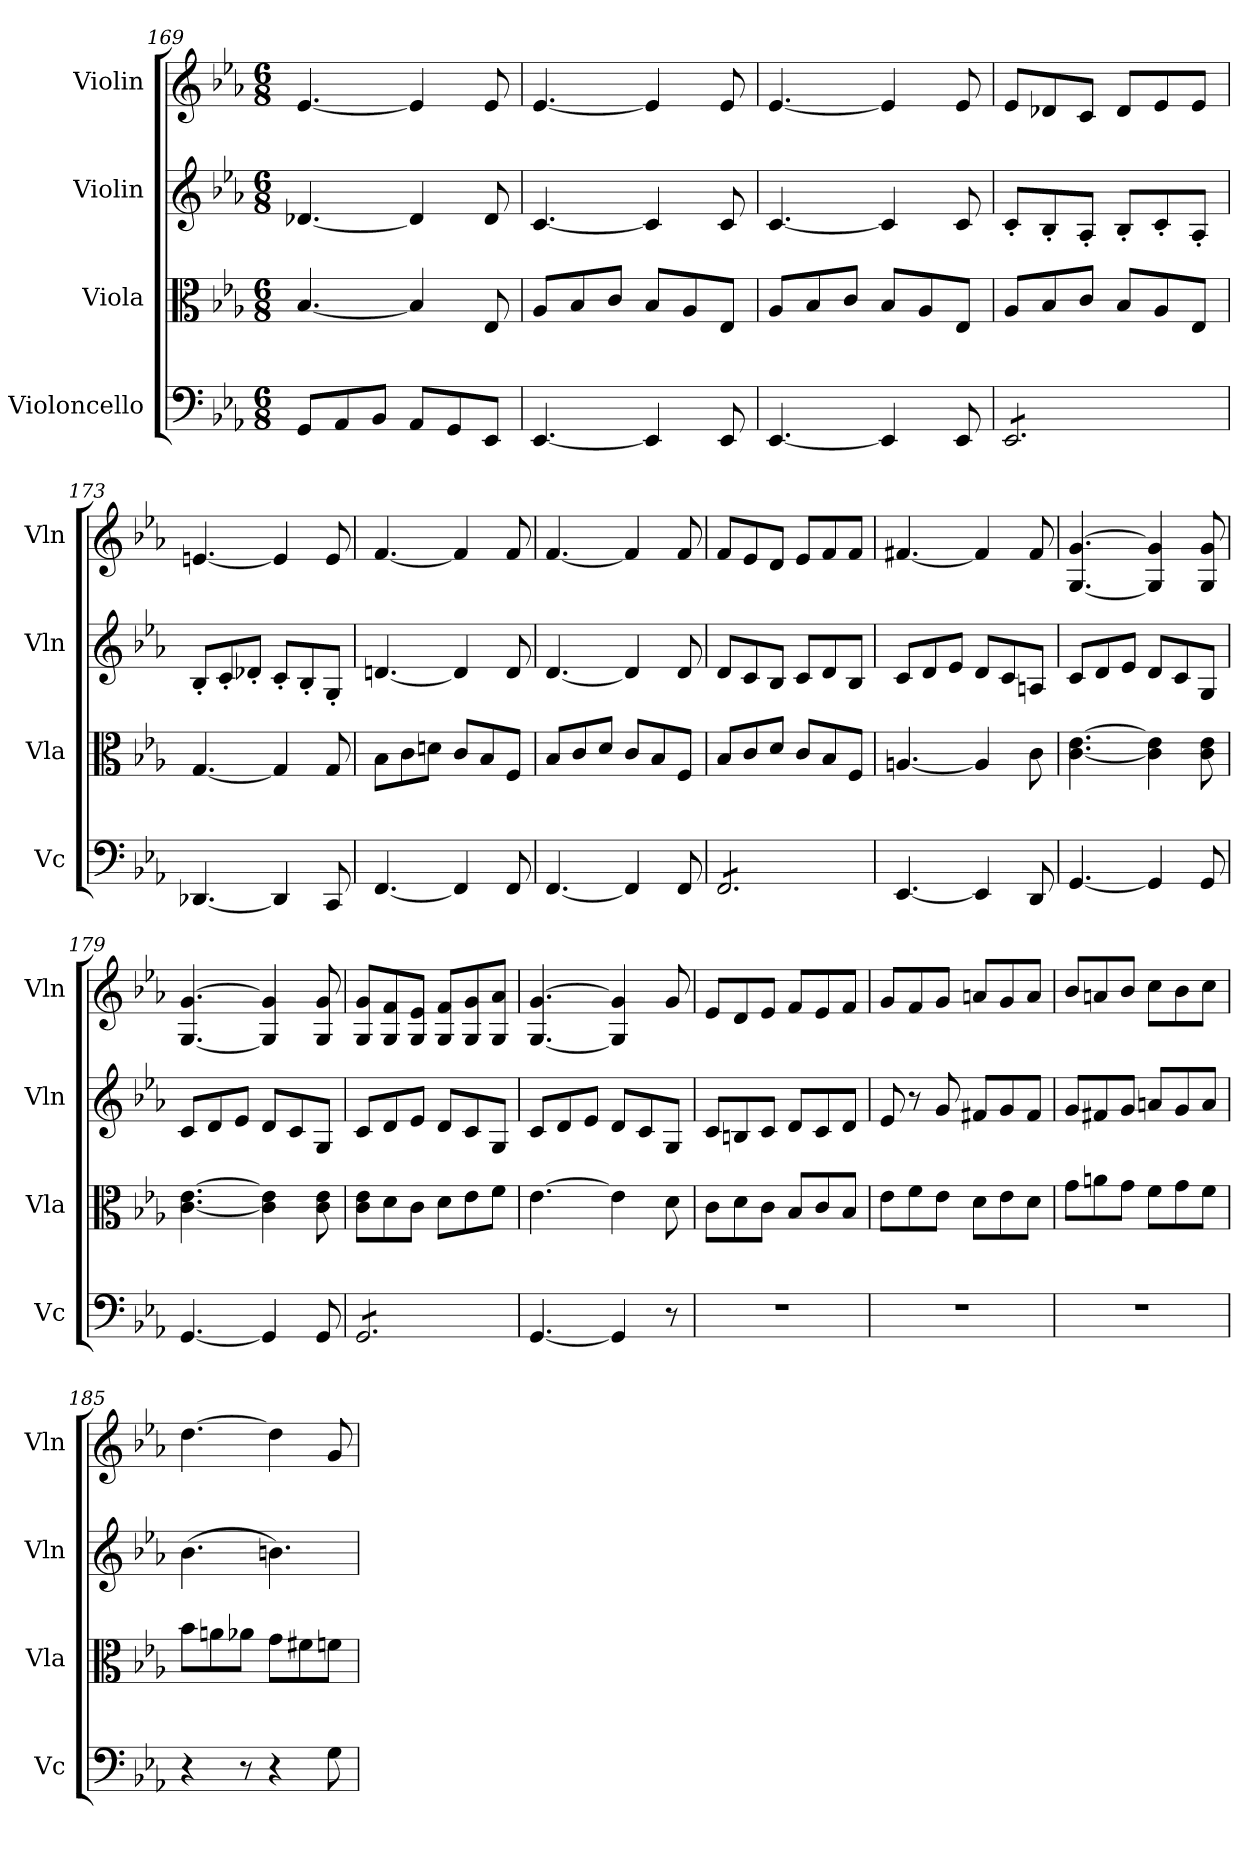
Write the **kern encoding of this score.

**kern	**kern	**kern	**kern
*part4	*part3	*part2	*part1
*staff4	*staff3	*staff2	*staff1
*I"Violoncello	*I"Viola	*I"Violin	*I"Violin
*I'Vc	*I'Vla	*I'Vln	*I'Vln
*clefF4	*clefC3	*clefG2	*clefG2
*k[b-e-a-]	*k[b-e-a-]	*k[b-e-a-]	*k[b-e-a-]
*M6/8	*M6/8	*M6/8	*M6/8
=169	=169	=169	=169
8GG/L	[4.B-/	[4.d-X/	[4.e-/
8AA-/	.	.	.
8BB-/J	.	.	.
8AA-/L	4B-/]	4d-/]	4e-/]
8GG/	.	.	.
8EE-/J	8E-/	8d-/	8e-/
=170	=170	=170	=170
[4.EE-/	8A-/L	[4.c/	[4.e-/
.	8B-/	.	.
.	8c/J	.	.
4EE-/]	8B-/L	4c/]	4e-/]
.	8A-/	.	.
8EE-/	8E-/J	8c/	8e-/
!!LO:LB:g=z
=171	=171	=171	=171
[4.EE-/	8A-/L	[4.c/	[4.e-/
.	8B-/	.	.
.	8c/J	.	.
4EE-/]	8B-/L	4c/]	4e-/]
.	8A-/	.	.
8EE-/	8E-/J	8c/	8e-/
=172	=172	=172	=172
*tremolo	*	*	*
8EE-/L	8A-/L	8c'/L	8e-/L
8EE-/	8B-/	8B-'/	8d-X/
8EE-/	8c/J	8A-'/J	8c/J
8EE-/	8B-/L	8B-'/L	8d-/L
8EE-/	8A-/	8c'/	8e-/
8EE-/J	8E-/J	8A-'/J	8e-/J
*Xtremolo	*	*	*
=173	=173	=173	=173
[4.DD-X/	[4.G/	8B-'/L	[4.en/
.	.	8c'/	.
.	.	8d-X'/J	.
4DD-/]	4G/]	8c'/L	4e/]
.	.	8B-'/	.
8CC/	8G/	8G'/J	8e/
=174	=174	=174	=174
[4.FF/	8B-\L	[4.dn/	[4.f/
.	8c\	.	.
.	8dn\J	.	.
4FF/]	8c/L	4d/]	4f/]
.	8B-/	.	.
8FF/	8F/J	8d/	8f/
=175	=175	=175	=175
[4.FF/	8B-/L	[4.d/	[4.f/
.	8c/	.	.
.	8d/J	.	.
4FF/]	8c/L	4d/]	4f/]
.	8B-/	.	.
8FF/	8F/J	8d/	8f/
=176	=176	=176	=176
*tremolo	*	*	*
8FF/L	8B-/L	8d/L	8f/L
8FF/	8c/	8c/	8e-/
8FF/	8d/J	8B-/J	8d/J
8FF/	8c/L	8c/L	8e-/L
8FF/	8B-/	8d/	8f/
8FF/J	8F/J	8B-/J	8f/J
*Xtremolo	*	*	*
=177	=177	=177	=177
[4.EE-/	[4.An/	8c/L	[4.f#X/
.	.	8d/	.
.	.	8e-/J	.
4EE-/]	4A/]	8d/L	4f#/]
.	.	8c/	.
8DD/	8c\	8An/J	8f#/
=178	=178	=178	=178
[4.GG/	[4.c\ [4.e-\	8c/L	[4.G/ [4.g/
.	.	8d/	.
.	.	8e-/J	.
4GG/]	4c\] 4e-\]	8d/L	4G/] 4g/]
.	.	8c/	.
8GG/	8c\ 8e-\	8G/J	8G/ 8g/
=179	=179	=179	=179
[4.GG/	[4.c\ [4.e-\	8c/L	[4.G/ [4.g/
.	.	8d/	.
.	.	8e-/J	.
4GG/]	4c\] 4e-\]	8d/L	4G/] 4g/]
.	.	8c/	.
8GG/	8c\ 8e-\	8G/J	8G/ 8g/
=180	=180	=180	=180
*tremolo	*	*	*
8GG/L	8c\ 8e-\L	8c/L	8G/ 8g/L
8GG/	8d\	8d/	8G/ 8f/
8GG/	8c\J	8e-/J	8G/ 8e-/J
8GG/	8d\L	8d/L	8G/ 8f/L
8GG/	8e-\	8c/	8G/ 8g/
8GG/J	8f\J	8G/J	8G/ 8a-/J
*Xtremolo	*	*	*
!!LO:LB:g=z
=181	=181	=181	=181
[4.GG/	[4.e-\	8c/L	[4.G/ [4.g/
.	.	8d/	.
.	.	8e-/J	.
4GG/]	4e-\]	8d/L	4G/] 4g/]
.	.	8c/	.
8r	8d\	8G/J	8g/
=182	=182	=182	=182
2.r	8c\L	8c/L	8e-/L
.	8d\	8Bn/	8d/
.	8c\J	8c/J	8e-/J
.	8B-/L	8d/L	8f/L
.	8c/	8c/	8e-/
.	8B-/J	8d/J	8f/J
=183	=183	=183	=183
2.r	8e-\L	8e-/	8g/L
.	8f\	8r	8f/
.	8e-\J	8g/	8g/J
.	8d\L	8f#X/L	8an/L
.	8e-\	8g/	8g/
.	8d\J	8f#/J	8a/J
=184	=184	=184	=184
2.r	8g\L	8g/L	8b-/L
.	8an\	8f#X/	8an/
.	8g\J	8g/J	8b-/J
.	8f\L	8an/L	8cc\L
.	8g\	8g/	8b-\
.	8f\J	8a/J	8cc\J
=185	=185	=185	=185
4r	8b-\L	(4.b-\	[4.dd\
.	8an\	.	.
8r	8a-X\J	.	.
4r	8g\L	4.bn\)	4dd\]
.	8f#X\	.	.
8G\	8fn\J	.	8g/
=	=	=	=
*-	*-	*-	*-
